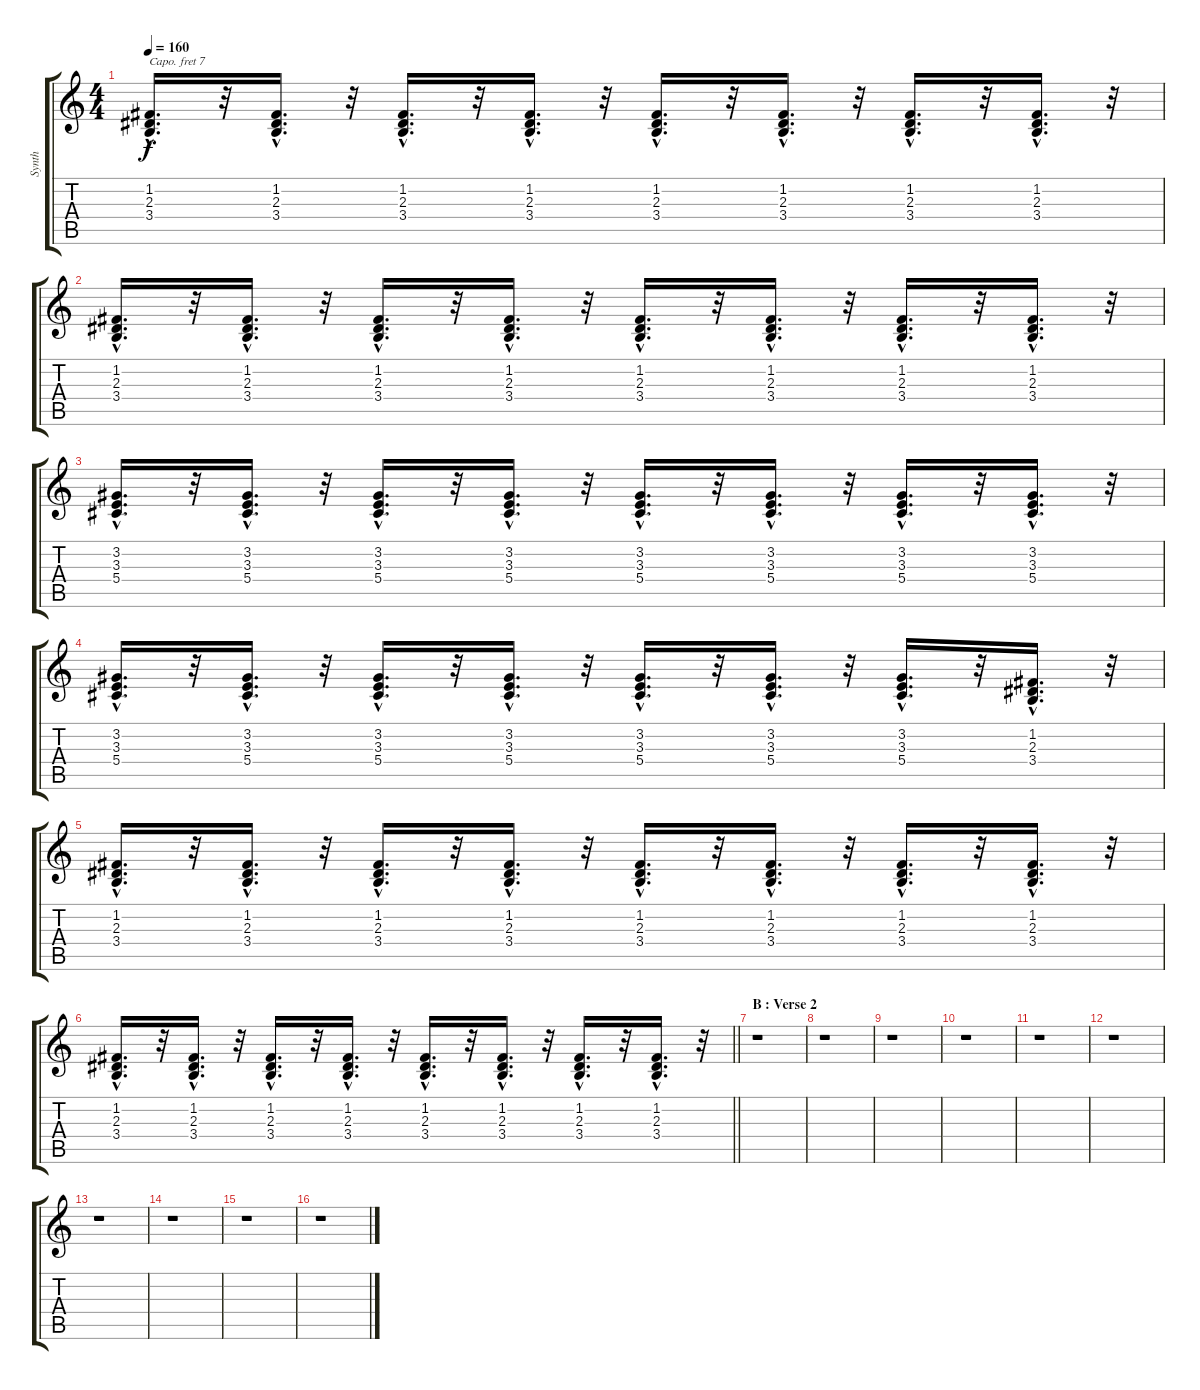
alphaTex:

\track ("Synth" "Synth") {instrument acousticgrandpiano}
\staff {score tabs}
\capo 7
\tuning (Eb4 Bb3 Gb3 Db3 Ab2 Eb2) {hide}
\ts (4 4)
\tempo 160
\clef g2
\ks c
(1.2{hac} 2.3{hac} 3.4{hac}).16{d dy f} r.32 (1.2{hac} 2.3{hac} 3.4{hac}).16{d} r.32 (1.2{hac} 2.3{hac} 3.4{hac}).16{d} r.32 (1.2{hac} 2.3{hac} 3.4{hac}).16{d} r.32 (1.2{hac} 2.3{hac} 3.4{hac}).16{d} r.32 (1.2{hac} 2.3{hac} 3.4{hac}).16{d} r.32 (1.2{hac} 2.3{hac} 3.4{hac}).16{d} r.32 (1.2{hac} 2.3{hac} 3.4{hac}).16{d} r.32 |
(1.2{hac} 2.3{hac} 3.4{hac}).16{d} r.32 (1.2{hac} 2.3{hac} 3.4{hac}).16{d} r.32 (1.2{hac} 2.3{hac} 3.4{hac}).16{d} r.32 (1.2{hac} 2.3{hac} 3.4{hac}).16{d} r.32 (1.2{hac} 2.3{hac} 3.4{hac}).16{d} r.32 (1.2{hac} 2.3{hac} 3.4{hac}).16{d} r.32 (1.2{hac} 2.3{hac} 3.4{hac}).16{d} r.32 (1.2{hac} 2.3{hac} 3.4{hac}).16{d} r.32 |
(3.2{hac} 3.3{hac} 5.4{hac}).16{d} r.32 (3.2{hac} 3.3{hac} 5.4{hac}).16{d} r.32 (3.2{hac} 3.3{hac} 5.4{hac}).16{d} r.32 (3.2{hac} 3.3{hac} 5.4{hac}).16{d} r.32 (3.2{hac} 3.3{hac} 5.4{hac}).16{d} r.32 (3.2{hac} 3.3{hac} 5.4{hac}).16{d} r.32 (3.2{hac} 3.3{hac} 5.4{hac}).16{d} r.32 (3.2{hac} 3.3{hac} 5.4{hac}).16{d} r.32 |
(3.2{hac} 3.3{hac} 5.4{hac}).16{d} r.32 (3.2{hac} 3.3{hac} 5.4{hac}).16{d} r.32 (3.2{hac} 3.3{hac} 5.4{hac}).16{d} r.32 (3.2{hac} 3.3{hac} 5.4{hac}).16{d} r.32 (3.2{hac} 3.3{hac} 5.4{hac}).16{d} r.32 (3.2{hac} 3.3{hac} 5.4{hac}).16{d} r.32 (3.2{hac} 3.3{hac} 5.4{hac}).16{d} r.32 (1.2{hac} 2.3{hac} 3.4{hac}).16{d} r.32 |
(1.2{hac} 2.3{hac} 3.4{hac}).16{d} r.32 (1.2{hac} 2.3{hac} 3.4{hac}).16{d} r.32 (1.2{hac} 2.3{hac} 3.4{hac}).16{d} r.32 (1.2{hac} 2.3{hac} 3.4{hac}).16{d} r.32 (1.2{hac} 2.3{hac} 3.4{hac}).16{d} r.32 (1.2{hac} 2.3{hac} 3.4{hac}).16{d} r.32 (1.2{hac} 2.3{hac} 3.4{hac}).16{d} r.32 (1.2{hac} 2.3{hac} 3.4{hac}).16{d} r.32 |
\barLineRight lightlight
(1.2{hac} 2.3{hac} 3.4{hac}).16{d} r.32 (1.2{hac} 2.3{hac} 3.4{hac}).16{d} r.32 (1.2{hac} 2.3{hac} 3.4{hac}).16{d} r.32 (1.2{hac} 2.3{hac} 3.4{hac}).16{d} r.32 (1.2{hac} 2.3{hac} 3.4{hac}).16{d} r.32 (1.2{hac} 2.3{hac} 3.4{hac}).16{d} r.32 (1.2{hac} 2.3{hac} 3.4{hac}).16{d} r.32 (1.2{hac} 2.3{hac} 3.4{hac}).16{d} r.32 |
\section ("" "B : Verse 2")
r.1 |
r.1 |
r.1 |
r.1 |
r.1 |
r.1 |
r.1 |
r.1 |
r.1 |
r.1
